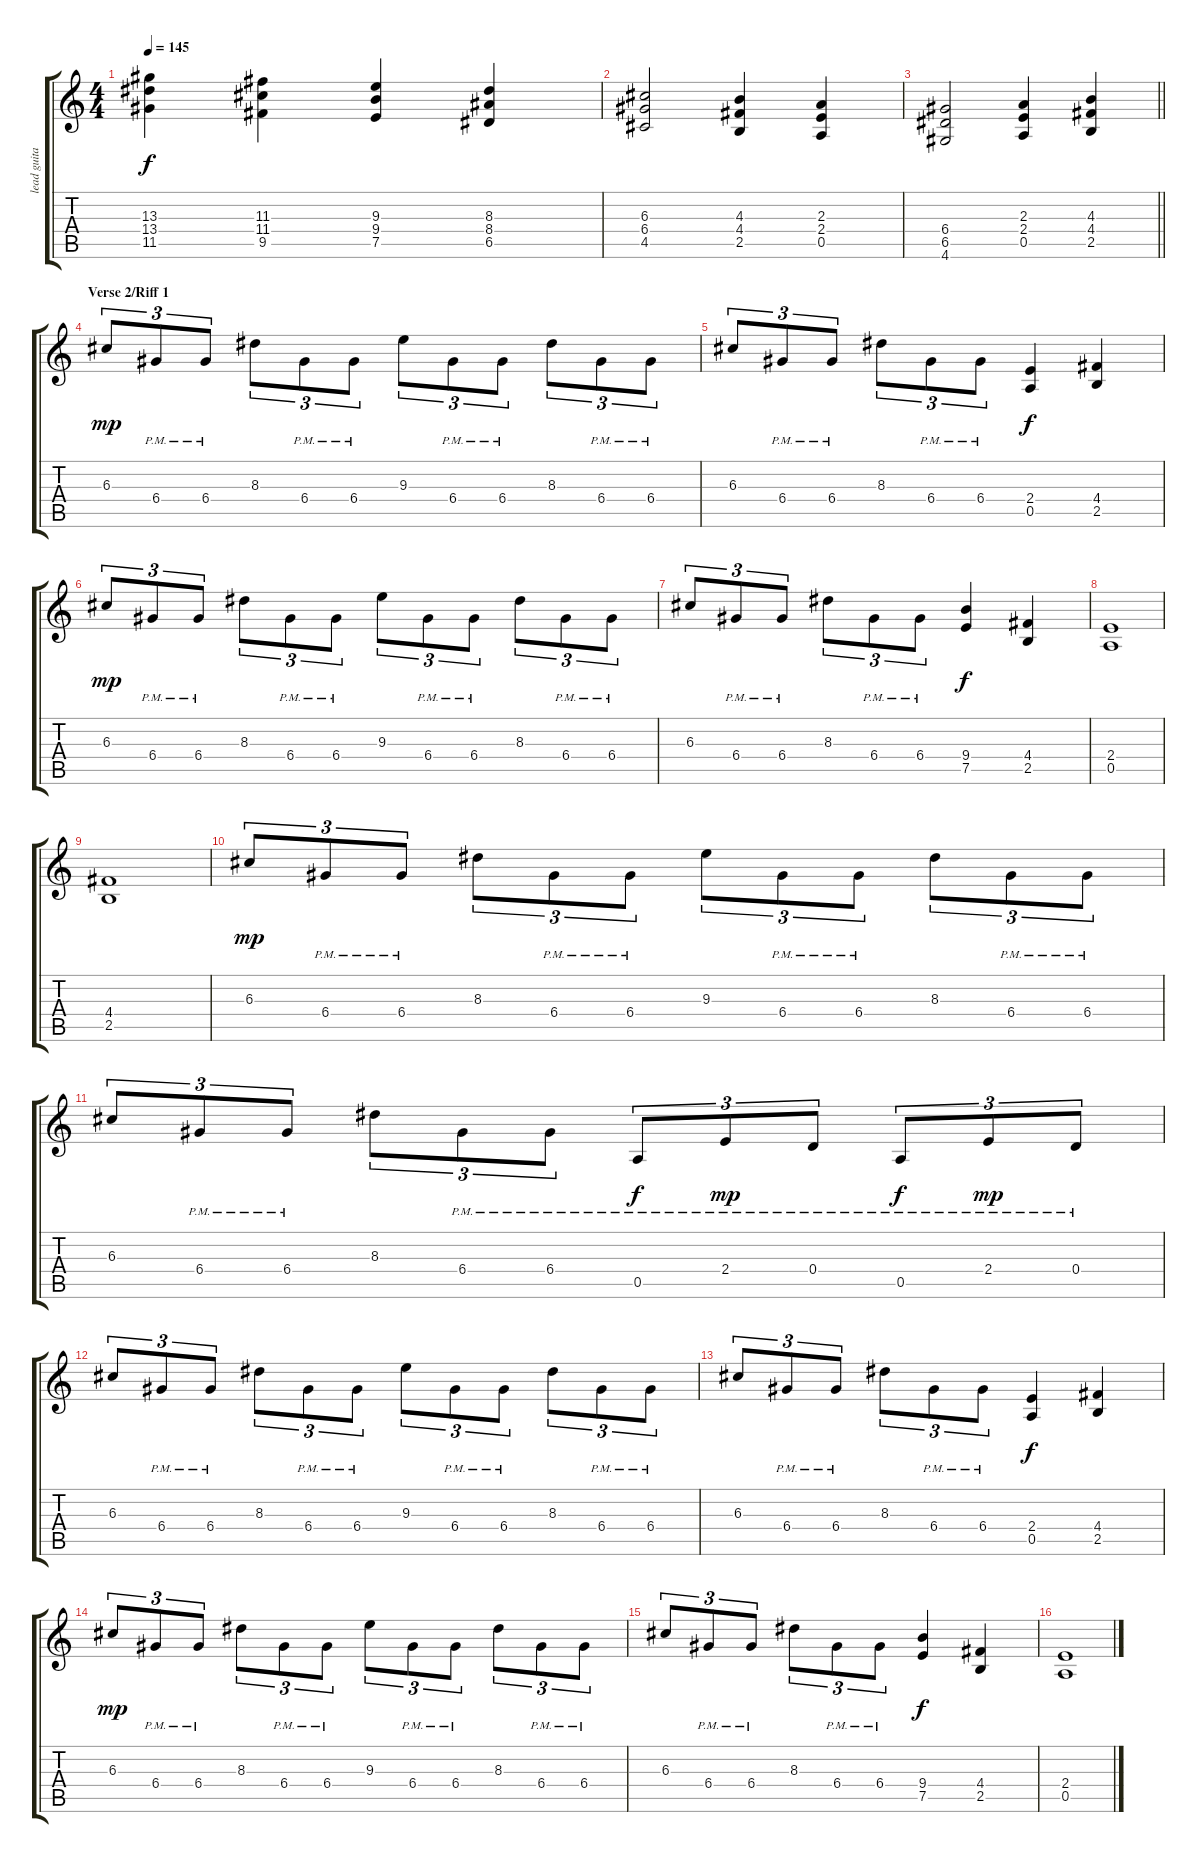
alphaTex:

\track ("lead guitar" "lead guita") {instrument distortionguitar}
\staff {score tabs}
\tuning (E4 B3 G3 D3 A2 E2) {hide}
\ts (4 4)
\tempo 145
\clef g2
\ks c
(13.3 13.4 11.5).4{dy f} (11.3 11.4 9.5).4 (9.3 9.4 7.5).4 (8.3 8.4 6.5).4 |
(6.3 6.4 4.5).2 (4.3 4.4 2.5).4 (2.3 2.4 0.5).4 |
\barLineRight lightlight
(6.4 6.5 4.6).2 (2.3 2.4 0.5).4 (4.3 4.4 2.5).4 |
\section ("" "Verse 2/Riff 1")
6.3.8{tu (3 2) dy mp} 6.4{pm}.8{tu (3 2)} 6.4{pm}.8{tu (3 2)} 8.3.8{tu (3 2)} 6.4{pm}.8{tu (3 2)} 6.4{pm}.8{tu (3 2)} 9.3.8{tu (3 2)} 6.4{pm}.8{tu (3 2)} 6.4{pm}.8{tu (3 2)} 8.3.8{tu (3 2)} 6.4{pm}.8{tu (3 2)} 6.4{pm}.8{tu (3 2)} |
6.3.8{tu (3 2)} 6.4{pm}.8{tu (3 2)} 6.4{pm}.8{tu (3 2)} 8.3.8{tu (3 2)} 6.4{pm}.8{tu (3 2)} 6.4{pm}.8{tu (3 2)} (2.4 0.5).4{dy f} (4.4 2.5).4 |
6.3.8{tu (3 2) dy mp} 6.4{pm}.8{tu (3 2)} 6.4{pm}.8{tu (3 2)} 8.3.8{tu (3 2)} 6.4{pm}.8{tu (3 2)} 6.4{pm}.8{tu (3 2)} 9.3.8{tu (3 2)} 6.4{pm}.8{tu (3 2)} 6.4{pm}.8{tu (3 2)} 8.3.8{tu (3 2)} 6.4{pm}.8{tu (3 2)} 6.4{pm}.8{tu (3 2)} |
6.3.8{tu (3 2)} 6.4{pm}.8{tu (3 2)} 6.4{pm}.8{tu (3 2)} 8.3.8{tu (3 2)} 6.4{pm}.8{tu (3 2)} 6.4{pm}.8{tu (3 2)} (9.4 7.5).4{dy f} (4.4 2.5).4 |
(2.4 0.5).1 |
(4.4 2.5).1 |
6.3.8{tu (3 2) dy mp} 6.4{pm}.8{tu (3 2)} 6.4{pm}.8{tu (3 2)} 8.3.8{tu (3 2)} 6.4{pm}.8{tu (3 2)} 6.4{pm}.8{tu (3 2)} 9.3.8{tu (3 2)} 6.4{pm}.8{tu (3 2)} 6.4{pm}.8{tu (3 2)} 8.3.8{tu (3 2)} 6.4{pm}.8{tu (3 2)} 6.4{pm}.8{tu (3 2)} |
6.3.8{tu (3 2)} 6.4{pm}.8{tu (3 2)} 6.4{pm}.8{tu (3 2)} 8.3.8{tu (3 2)} 6.4{pm}.8{tu (3 2)} 6.4{pm}.8{tu (3 2)} 0.5{pm}.8{tu (3 2) dy f} 2.4{pm}.8{tu (3 2) dy mp} 0.4{pm}.8{tu (3 2)} 0.5{pm}.8{tu (3 2) dy f} 2.4{pm}.8{tu (3 2) dy mp} 0.4{pm}.8{tu (3 2)} |
6.3.8{tu (3 2)} 6.4{pm}.8{tu (3 2)} 6.4{pm}.8{tu (3 2)} 8.3.8{tu (3 2)} 6.4{pm}.8{tu (3 2)} 6.4{pm}.8{tu (3 2)} 9.3.8{tu (3 2)} 6.4{pm}.8{tu (3 2)} 6.4{pm}.8{tu (3 2)} 8.3.8{tu (3 2)} 6.4{pm}.8{tu (3 2)} 6.4{pm}.8{tu (3 2)} |
6.3.8{tu (3 2)} 6.4{pm}.8{tu (3 2)} 6.4{pm}.8{tu (3 2)} 8.3.8{tu (3 2)} 6.4{pm}.8{tu (3 2)} 6.4{pm}.8{tu (3 2)} (2.4 0.5).4{dy f} (4.4 2.5).4 |
6.3.8{tu (3 2) dy mp} 6.4{pm}.8{tu (3 2)} 6.4{pm}.8{tu (3 2)} 8.3.8{tu (3 2)} 6.4{pm}.8{tu (3 2)} 6.4{pm}.8{tu (3 2)} 9.3.8{tu (3 2)} 6.4{pm}.8{tu (3 2)} 6.4{pm}.8{tu (3 2)} 8.3.8{tu (3 2)} 6.4{pm}.8{tu (3 2)} 6.4{pm}.8{tu (3 2)} |
6.3.8{tu (3 2)} 6.4{pm}.8{tu (3 2)} 6.4{pm}.8{tu (3 2)} 8.3.8{tu (3 2)} 6.4{pm}.8{tu (3 2)} 6.4{pm}.8{tu (3 2)} (9.4 7.5).4{dy f} (4.4 2.5).4 |
(2.4 0.5).1
